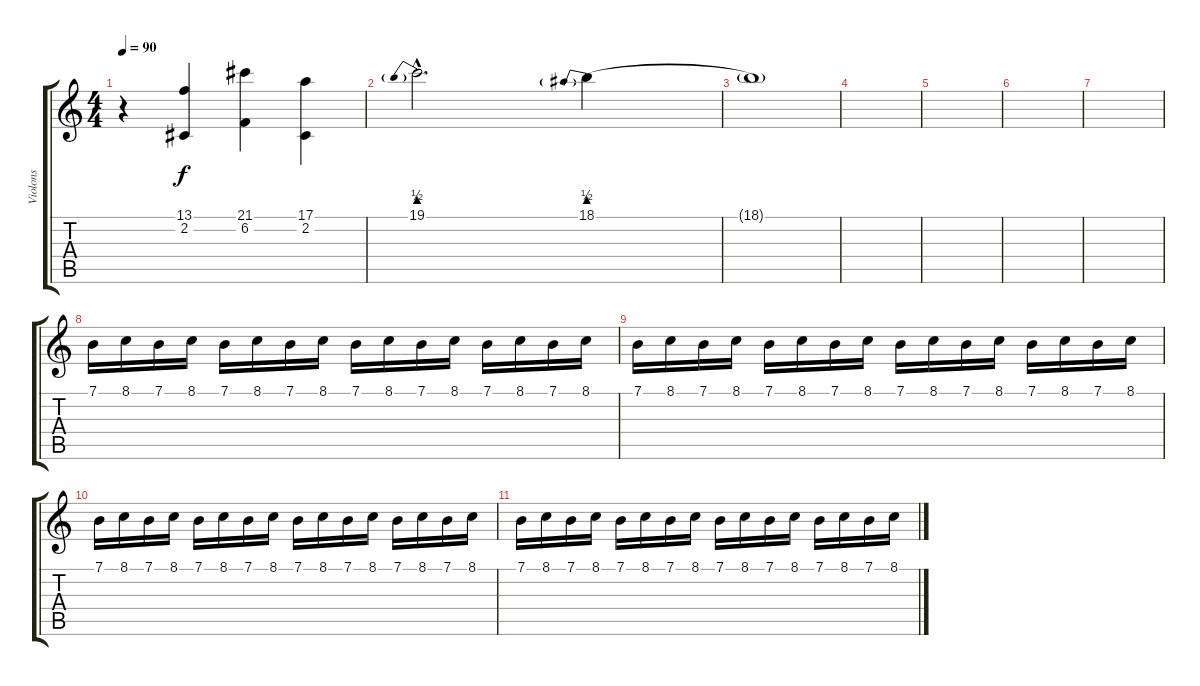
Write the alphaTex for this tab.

\track ("Violons" "Violons") {instrument synthstrings1}
\staff {score tabs}
\tuning (E4 B3 G3 D3 A2 E2) {hide}
\ts (4 4)
\tempo 90
\clef g2
\ks c
r.4{dy f volume 10} (13.1 2.2).4 (21.1 6.2).4 (17.1 2.2).4 |
19.1{be (prebend 0 2 60 2) hac}.2{d} 18.1{be (prebend 0 2 60 2)}.4{volume 0} |
18.1{t}.1 |
|
|
|
|
7.1.16{volume 13} 8.1.16 7.1.16 8.1.16 7.1.16 8.1.16 7.1.16 8.1.16 7.1.16 8.1.16 7.1.16 8.1.16 7.1.16 8.1.16 7.1.16 8.1.16 |
7.1.16 8.1.16 7.1.16 8.1.16 7.1.16 8.1.16 7.1.16 8.1.16 7.1.16 8.1.16 7.1.16 8.1.16 7.1.16 8.1.16 7.1.16 8.1.16 |
7.1.16 8.1.16 7.1.16 8.1.16 7.1.16 8.1.16 7.1.16 8.1.16 7.1.16 8.1.16 7.1.16 8.1.16 7.1.16 8.1.16 7.1.16 8.1.16 |
7.1.16 8.1.16 7.1.16 8.1.16 7.1.16 8.1.16 7.1.16 8.1.16 7.1.16{volume 6} 8.1.16 7.1.16 8.1.16 7.1.16 8.1.16 7.1.16 8.1.16
